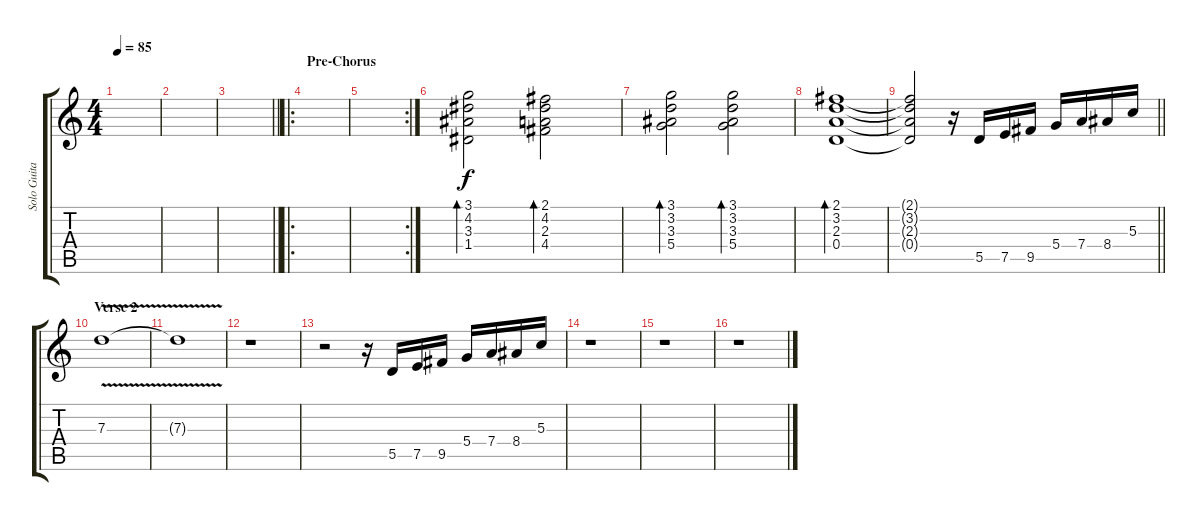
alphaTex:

\track ("Solo Guitar" "Solo Guita") {instrument distortionguitar}
\staff {score tabs}
\tuning (E4 B3 G3 D3 A2 D2) {hide}
\ts (4 4)
\tempo 85
\clef g2
\ks c
|
|
\barLineRight lightlight
|
\ro
\section ("" "Pre-Chorus")
|
\rc 2
|
(3.1 4.2 3.3 1.4).2{bd 240 volume 11 balance 3} (2.1 4.2 2.3 4.4).2{bd 240} |
(3.1 3.2 3.3 5.4).2{bd 240} (3.1 3.2 3.3 5.4).2{bd 240} |
(2.1 3.2 2.3 0.4).1{bd 240} |
\barLineRight lightlight
(2.1{t} 3.2{t} 2.3{t} 0.4{t}).2 r.16{volume 16 balance 8} 5.5.16 7.5.16 9.5.16 5.4.16 7.4.16 8.4.16 5.3.16 |
\section ("" "Verse 2")
7.3{v}.1 |
7.3{t}.1 |
r.1 |
r.2 r.16 5.5.16 7.5.16 9.5.16 5.4.16 7.4.16 8.4.16 5.3.16 |
r.1 |
r.1 |
r.1
